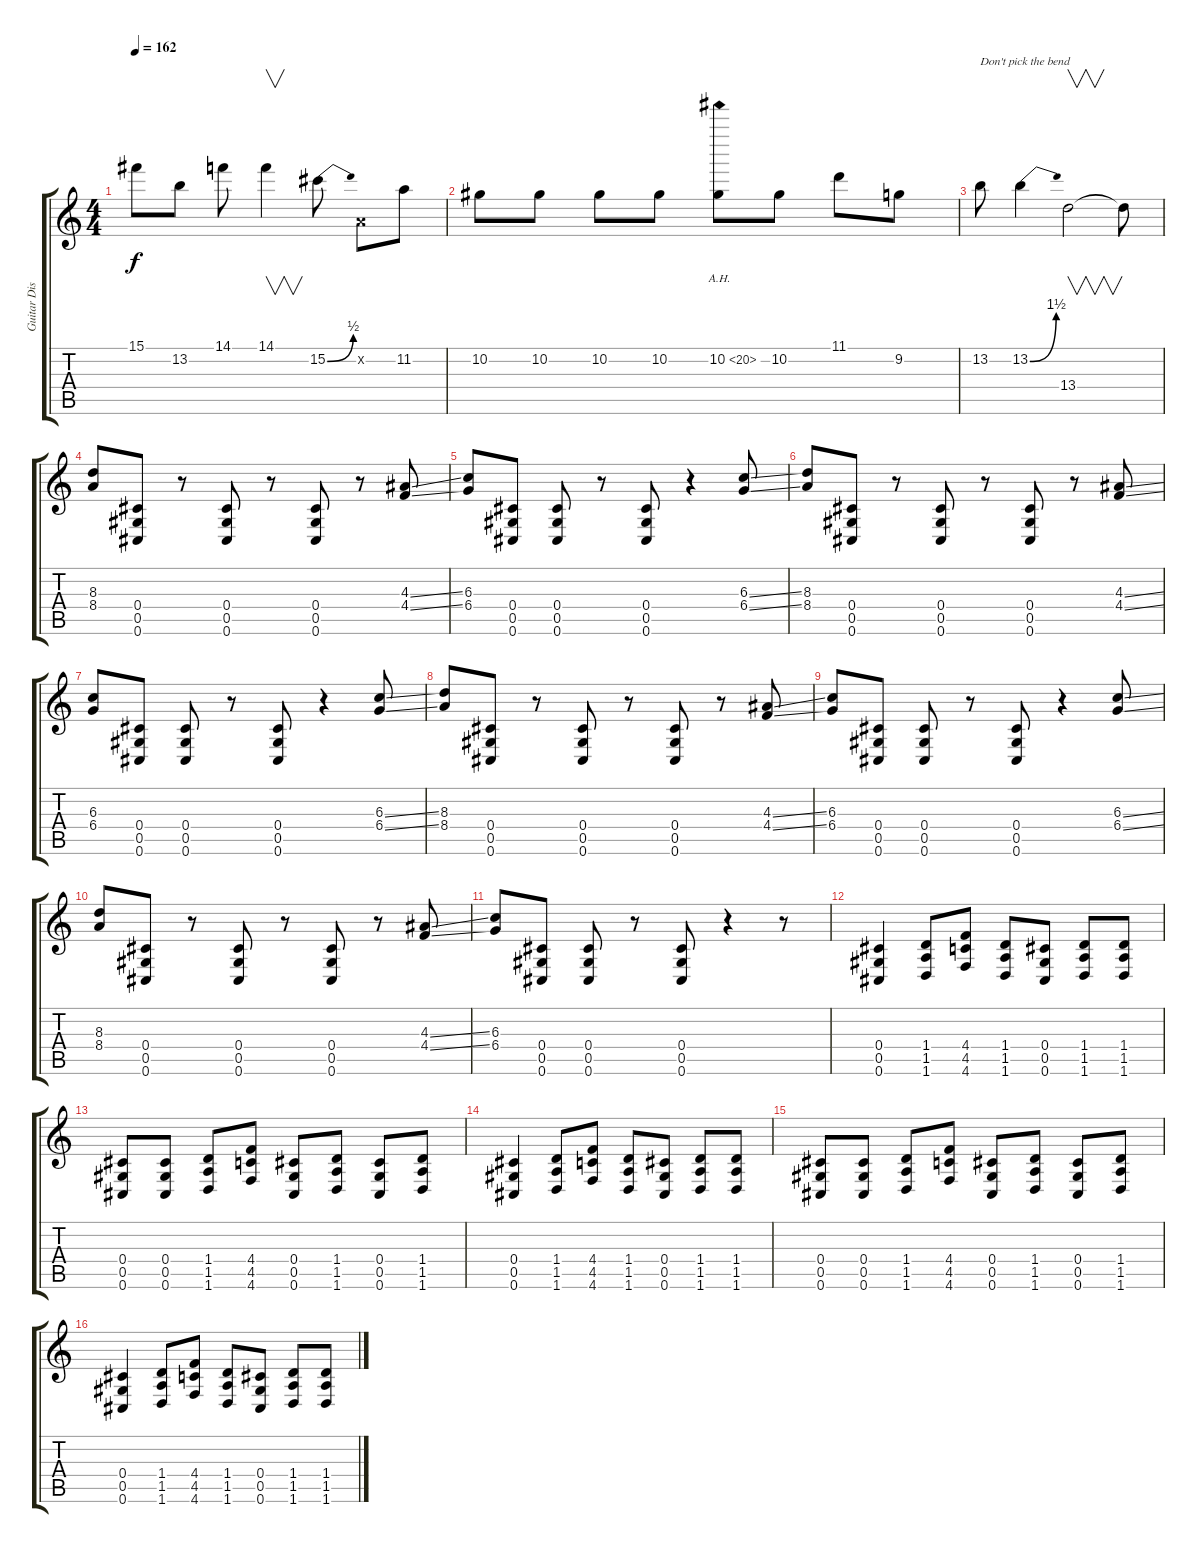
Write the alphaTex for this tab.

\track ("Guitar Disto 2" "Guitar Dis") {instrument distortionguitar}
\staff {score tabs}
\tuning (Eb4 Bb3 Gb3 Db3 Ab2 Db2) {hide}
\ts (4 4)
\tempo 162
\clef g2
\ks c
15.1{t}.8{dy f} 13.2.8 14.1.8 14.1.4{v} 15.2{be (bend 0 0 60 2)}.8 -1.2{x}.8 11.2.8 |
10.2.8 10.2.8 10.2.8 10.2.8 10.2{ah 10}.8 10.2.8 11.1.8 9.2.8 |
13.2.8{txt "Don't pick the bend"} 13.2{be (bend 0 0 60 6)}.4 13.4.2{v} 13.4{t}.8 |
(8.3 8.4).8 (0.4 0.5 0.6).8 r.8 (0.4 0.5 0.6).8 r.8 (0.4 0.5 0.6).8 r.8 (4.3{ss} 4.4{ss}).8 |
(6.3 6.4).8 (0.4 0.5 0.6).8 (0.4 0.5 0.6).8 r.8 (0.4 0.5 0.6).8 r.4 (6.3{ss} 6.4{ss}).8 |
(8.3 8.4).8 (0.4 0.5 0.6).8 r.8 (0.4 0.5 0.6).8 r.8 (0.4 0.5 0.6).8 r.8 (4.3{ss} 4.4{ss}).8 |
(6.3 6.4).8 (0.4 0.5 0.6).8 (0.4 0.5 0.6).8 r.8 (0.4 0.5 0.6).8 r.4 (6.3{ss} 6.4{ss}).8 |
(8.3 8.4).8 (0.4 0.5 0.6).8 r.8 (0.4 0.5 0.6).8 r.8 (0.4 0.5 0.6).8 r.8 (4.3{ss} 4.4{ss}).8 |
(6.3 6.4).8 (0.4 0.5 0.6).8 (0.4 0.5 0.6).8 r.8 (0.4 0.5 0.6).8 r.4 (6.3{ss} 6.4{ss}).8 |
(8.3 8.4).8 (0.4 0.5 0.6).8 r.8 (0.4 0.5 0.6).8 r.8 (0.4 0.5 0.6).8 r.8 (4.3{ss} 4.4{ss}).8 |
(6.3 6.4).8 (0.4 0.5 0.6).8 (0.4 0.5 0.6).8 r.8 (0.4 0.5 0.6).8 r.4 r.8 |
(0.4 0.5 0.6).4 (1.4 1.5 1.6).8 (4.4 4.5 4.6).8 (1.4 1.5 1.6).8 (0.4 0.5 0.6).8 (1.4 1.5 1.6).8 (1.4 1.5 1.6).8 |
(0.4 0.5 0.6).8 (0.4 0.5 0.6).8 (1.4 1.5 1.6).8 (4.4 4.5 4.6).8 (0.4 0.5 0.6).8 (1.4 1.5 1.6).8 (0.4 0.5 0.6).8 (1.4 1.5 1.6).8 |
(0.4 0.5 0.6).4 (1.4 1.5 1.6).8 (4.4 4.5 4.6).8 (1.4 1.5 1.6).8 (0.4 0.5 0.6).8 (1.4 1.5 1.6).8 (1.4 1.5 1.6).8 |
(0.4 0.5 0.6).8 (0.4 0.5 0.6).8 (1.4 1.5 1.6).8 (4.4 4.5 4.6).8 (0.4 0.5 0.6).8 (1.4 1.5 1.6).8 (0.4 0.5 0.6).8 (1.4 1.5 1.6).8 |
(0.4 0.5 0.6).4 (1.4 1.5 1.6).8 (4.4 4.5 4.6).8 (1.4 1.5 1.6).8 (0.4 0.5 0.6).8 (1.4 1.5 1.6).8 (1.4 1.5 1.6).8
